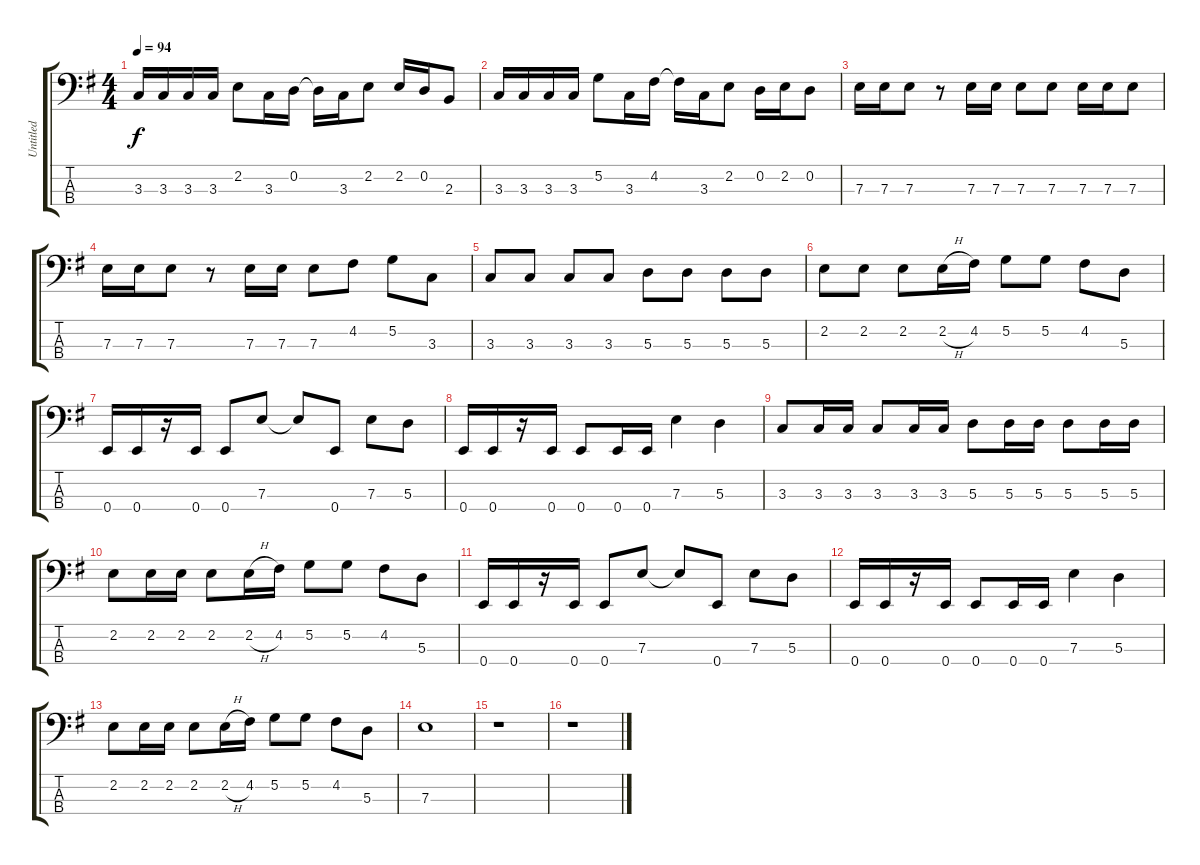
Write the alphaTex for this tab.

\track ("Untitled" "Untitled") {instrument electricbassfinger}
\staff {score tabs}
\tuning (G2 D2 A1 E1) {hide}
\ts (4 4)
\tempo 94
\clef f4
\ks g
3.3.16{dy f} 3.3.16 3.3.16 3.3.16 2.2.8 3.3.16 0.2.16 0.2{t}.16 3.3.16 2.2.8 2.2.16 0.2.16 2.3.8 |
3.3.16 3.3.16 3.3.16 3.3.16 5.2.8 3.3.16 4.2.16 4.2{t}.16 3.3.16 2.2.8 0.2.16 2.2.16 0.2.8 |
7.3.16 7.3.16 7.3.8 r.8 7.3.16 7.3.16 7.3.8 7.3.8 7.3.16 7.3.16 7.3.8 |
7.3.16 7.3.16 7.3.8 r.8 7.3.16 7.3.16 7.3.8 4.2.8 5.2.8 3.3.8 |
3.3.8 3.3.8 3.3.8 3.3.8 5.3.8 5.3.8 5.3.8 5.3.8 |
2.2.8 2.2.8 2.2.8 2.2{h}.16 4.2.16 5.2.8 5.2.8 4.2.8 5.3.8 |
0.4.16 0.4.16 r.16 0.4.16 0.4.8 7.3.8 7.3{t}.8 0.4.8 7.3.8 5.3.8 |
0.4.16 0.4.16 r.16 0.4.16 0.4.8 0.4.16 0.4.16 7.3.4 5.3.4 |
3.3.8 3.3.16 3.3.16 3.3.8 3.3.16 3.3.16 5.3.8 5.3.16 5.3.16 5.3.8 5.3.16 5.3.16 |
2.2.8 2.2.16 2.2.16 2.2.8 2.2{h}.16 4.2.16 5.2.8 5.2.8 4.2.8 5.3.8 |
0.4.16 0.4.16 r.16 0.4.16 0.4.8 7.3.8 7.3{t}.8 0.4.8 7.3.8 5.3.8 |
0.4.16 0.4.16 r.16 0.4.16 0.4.8 0.4.16 0.4.16 7.3.4 5.3.4 |
2.2.8 2.2.16 2.2.16 2.2.8 2.2{h}.16 4.2.16 5.2.8 5.2.8 4.2.8 5.3.8 |
7.3.1 |
r.1 |
r.1
